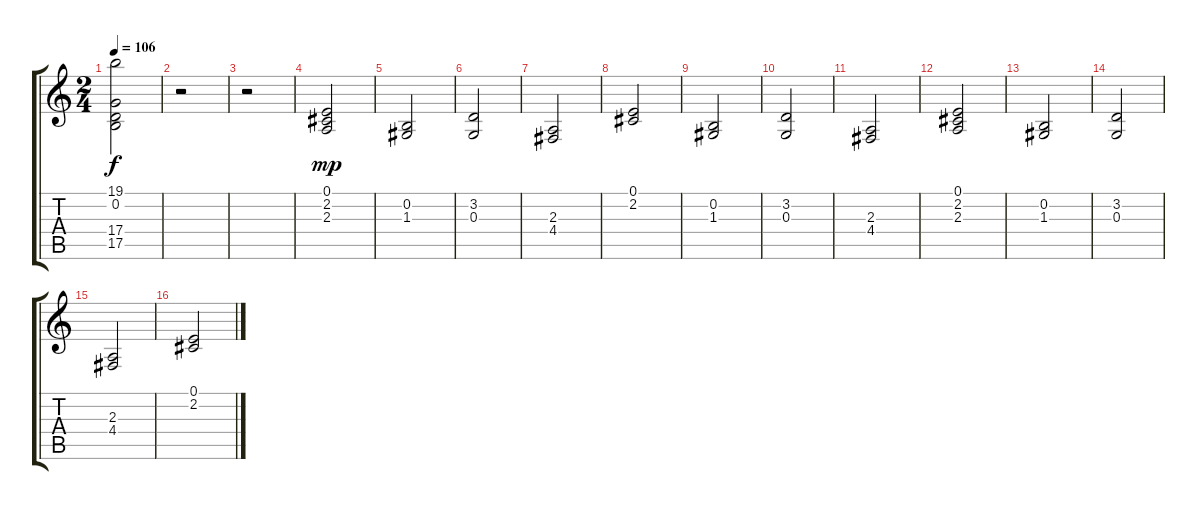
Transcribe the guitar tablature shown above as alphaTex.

\track "" {instrument stringensemble2}
\staff {score tabs}
\tuning (E4 B3 G3 D3 A2 E2) {hide}
\ts (2 4)
\tempo 106
\clef g2
\ks c
(19.1{t} 0.2{t} 17.4{t} 17.5{t}).2{dy f} |
r.2 |
r.2 |
(0.1 2.2 2.3).2{dy mp} |
(0.2 1.3).2 |
(3.2 0.3).2 |
(2.3 4.4).2 |
(0.1 2.2).2 |
(0.2 1.3).2 |
(3.2 0.3).2 |
(2.3 4.4).2 |
(0.1 2.2 2.3).2 |
(0.2 1.3).2 |
(3.2 0.3).2 |
(2.3 4.4).2 |
(0.1 2.2).2
